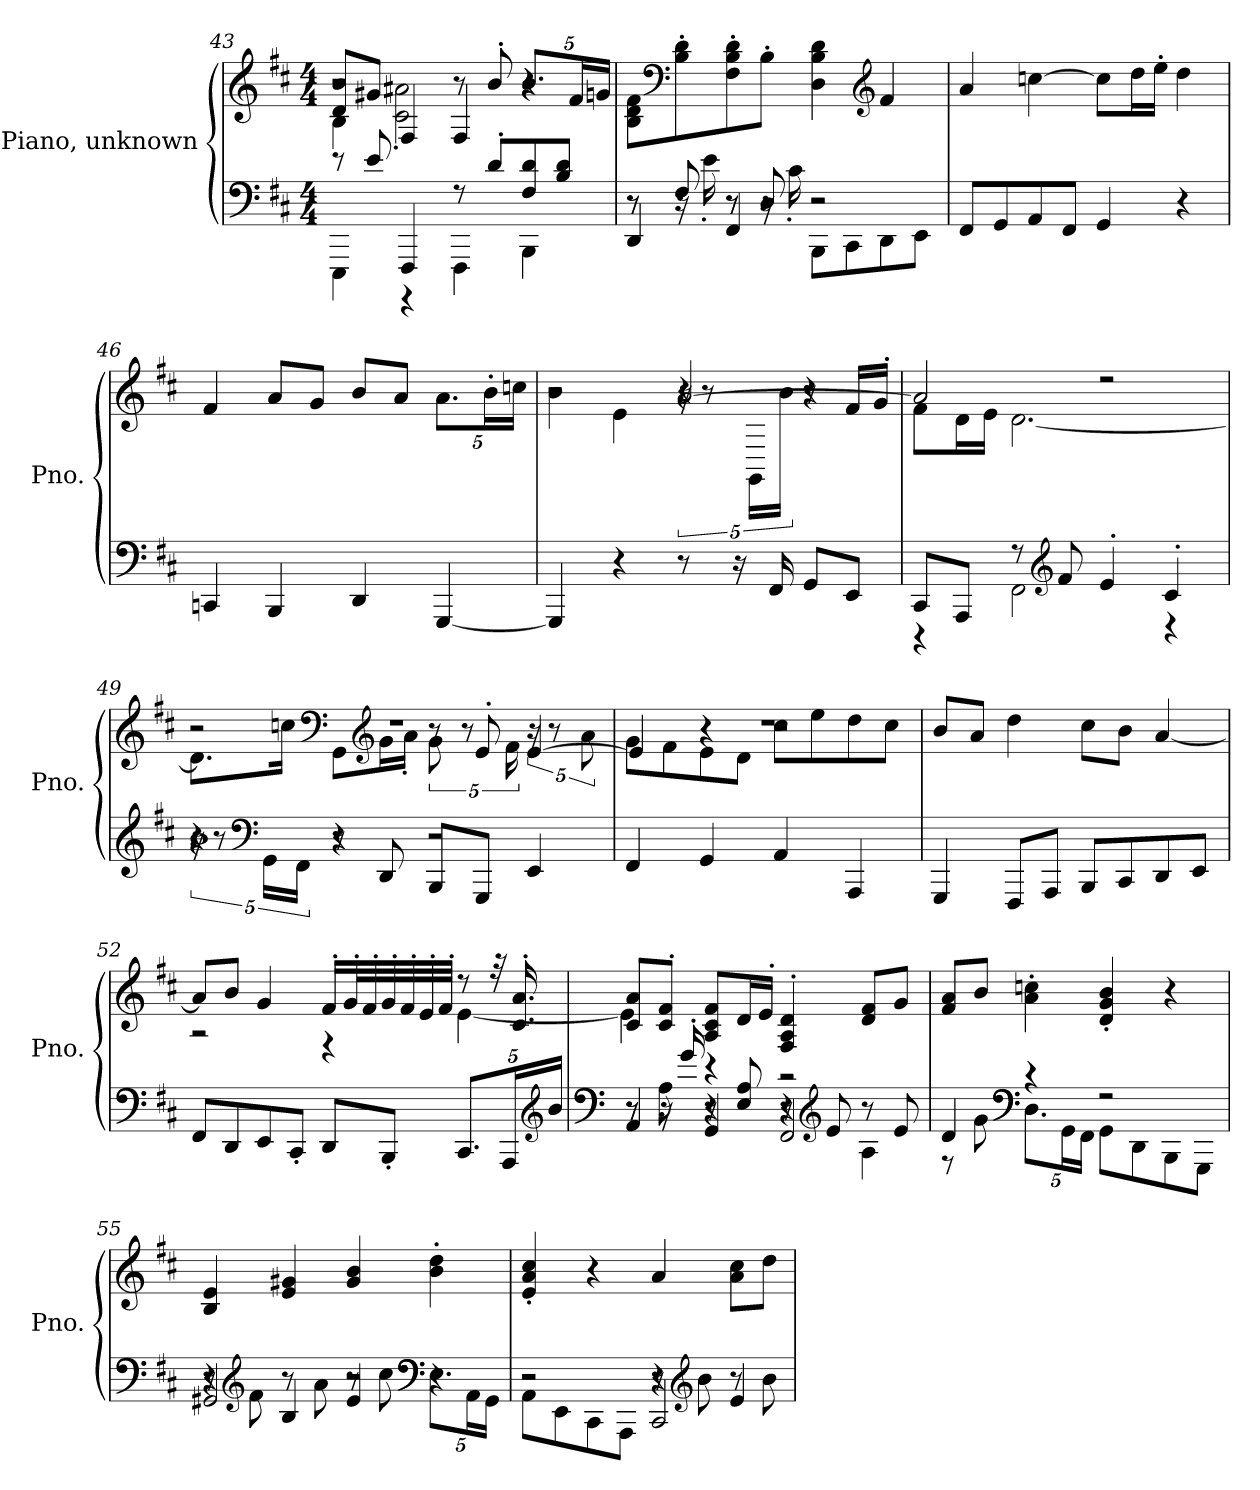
**kern	**kern
*part1	*part1
*staff2	*staff1
*I"Piano, unknown	*
*I'Pno.	*
*clefF4	*clefG2
*k[f#c#]	*k[f#c#]
*M4/4	*M4/4
=43	=43
*^	*^
*	*	*	*^
8r	4EEE\	8d/ 8b/L	4B\	2r
8e/	.	8g#X/J	.	.
4FFF#/	4r	4F#/	2c#\' 2a#X\'	.
8r	4FFF#\	8r	.	4F#/
8d'/L	.	8b'/	.	.
*	*	*Xbrackettup	*	*
8F#/ 8d/	4BBB\	10.b/L	4r	4r
8B/ 8d/J	.	.	.	.
.	.	20f#/L	.	.
.	.	20gn/JJ	.	.
*	*	*v	*v	*v
!!LO:LB:g=z
=44	=44	=44
*	*^	*
8r	8r	4DD/	8B\ 8d\ 8f#\L
*	*	*	*clefF4
8F#/	16r	.	8B\' 8d\'
.	16e'\	.	.
8r	8r	4FF#/	8F#\' 8B\' 8d\'
8D/	16r	.	8B'\J
.	16c#'\	.	.
2r	8BBB\L	2r	4D\ 4B\ 4d\
.	8CC#\	.	.
*	*	*	*clefG2
.	8DD\	.	4f#/
.	8EE\J	.	.
*v	*v	*v	*
=45	=45
8FF#/L	4a/
8GG/	.
8AA/	[4ccn\
8FF#/J	.
4GG/	8cc\L]
.	16dd\L
.	16ee'\JJ
4r	4dd\
=46	=46
4CCn/	4f#/
4BBB/	8a/L
.	8g/J
4DD/	8b/L
.	8a/J
[4GGG/	10.a\L
.	20b'\L
.	20ccn\JJ
=47	=47
*	*^
*	*	*^
4GGG/]	2r	4b\	2r
4r	.	4e\	.
*	*	*brackettup	*
8r	[2a/	20r	4r
.	.	10r	.
16r	.	.	.
.	.	20GG\LL	.
16FF#/	.	.	.
.	.	20b\JJ	.
8GG/L	.	4r	8r
8EE/J	.	.	16f#/LL
.	.	.	16g'/JJ
*	*	*v	*v
!!LO:LB:g=z
=48	=48	=48
*^	*	*
8CC#/L	4r	2a/]	8f#\L
8AAA/J	.	.	16d\L
.	.	.	16e\JJ
8r	2FF#\	.	[2.d\
*clefG2	*	*	*
8f#/	.	.	.
4e'/	.	2r	.
4c#'/	4r	.	.
=49	=49	=49	=49
*	*^	*	*^
1b	20r	4r	1r	8.d\L]	2r
.	10r	.	.	.	.
*clefF4	*	*	*	*	*
.	20GG\LL	.	.	.	.
.	.	.	.	16ccn\Jk	.
.	20FF#\JJ	.	.	.	.
*	*	*	*clefF4	*	*
.	4r	8r	.	8GG\L	.
*	*	*	*clefG2	*	*
.	.	8DD/	.	16g\L	.
.	.	.	.	16a'\JJ	.
.	2r	8BBB/L	.	10g\	8r
.	.	.	.	10r	.
.	.	8GGG/J	.	.	8e'/
.	.	.	.	20f#\	.
.	.	4EE/	.	20r	[4e/
.	.	.	.	10r	.
.	.	.	.	10a\	.
*v	*v	*v	*	*	*
=50	=50	=50	=50
4FF#/	1r	8g\L	4e/]
.	.	8f#\	.
4GG/	.	8e\	4r
.	.	8d\J	.
4AA/	.	8cc#\L	2r
.	.	8ee\	.
4AAA/	.	8dd\	.
.	.	8cc#\J	.
*	*v	*v	*v
!!LO:LB:g=z
=51	=51
4GGG/	8b/L
.	8a/J
8FFF#/L	4dd\
8AAA/J	.
8BBB/L	8cc#\L
8CC#/	8b\J
8DD/	[4a/
8EE/J	.
=52	=52
*	*^
8FF#/L	8a/L]	2r
8DD/	8b/J	.
8EE/	4g/	.
8CC#'/J	.	.
8DD/L	16f#'/LL	4r
.	32g'/L	.
.	32f#'/	.
8BBB'/J	32g'/	.
.	32f#'/	.
.	32e'/	.
.	32f#'/JJJ	.
*Xbrackettup	*	*
10.CC#/L	8r	[4e\
.	32r	.
20AAA/L	.	.
.	16.c#/' 16.a/'	.
*clefG2	*	*
20b/JJ	.	.
=53	=53	=53
*clefF4	*	*
*^	*	*
*	*^	*	*
8r	8r	4AA/	8c#/ 8a/L	4e\]
16r	8A\	.	8c#/' 8f#/'J	.
16g'/	.	.	.	.
8r	4r	4GG/	8A/ 8c#/ 8f#/L	4r
8E/ 8A/	.	.	16d/L	.
.	.	.	16e'/JJ	.
8r	4r	2FF#/	4F#/' 4A/' 4d/'	2r
*clefG2	*	*	*	*
8e/	.	.	.	.
8r	4A\	.	8d/ 8f#/L	.
8e/	.	.	8g/J	.
*	*v	*v	*	*
*	*	*v	*v
!!LO:PB:g=z
=54	=54	=54
4d/	8r	8f#/ 8a/L
.	8g\	8b/J
*clefF4	*	*
4r	10.D\L	4a\' 4ccn\'
.	20GG\L	.
.	20FF#\JJ	.
2r	8GG\L	4d/' 4g/' 4b/'
.	8DD\	.
.	8BBB\	4r
.	8GGG\J	.
=55	=55	=55
*	*^	*
4r	8r	2GG#X/	4B/ 4e/
*clefG2	*	*	*
.	8f#\	.	.
4B/	8r	.	4e/ 4g#X/
.	8a\	.	.
4e/	8r	2r	4g#/ 4b/
.	8cc#\	.	.
*clefF4	*	*	*
4r	10.E\L	.	4b\' 4dd\'
.	20AA\L	.	.
.	20GG#\JJ	.	.
=56	=56	=56	=56
2r	8AA\L	2r	4e/' 4a/' 4cc#/'
.	8EE\	.	.
.	8CC#\	.	4r
.	8AAA\J	.	.
4r	8r	2CC#/	4a/
*clefG2	*	*	*
.	8b\	.	.
4e/	8r	.	8a\ 8cc#\L
.	8b\	.	8dd\J
*v	*v	*v	*
=	=
*-	*-
